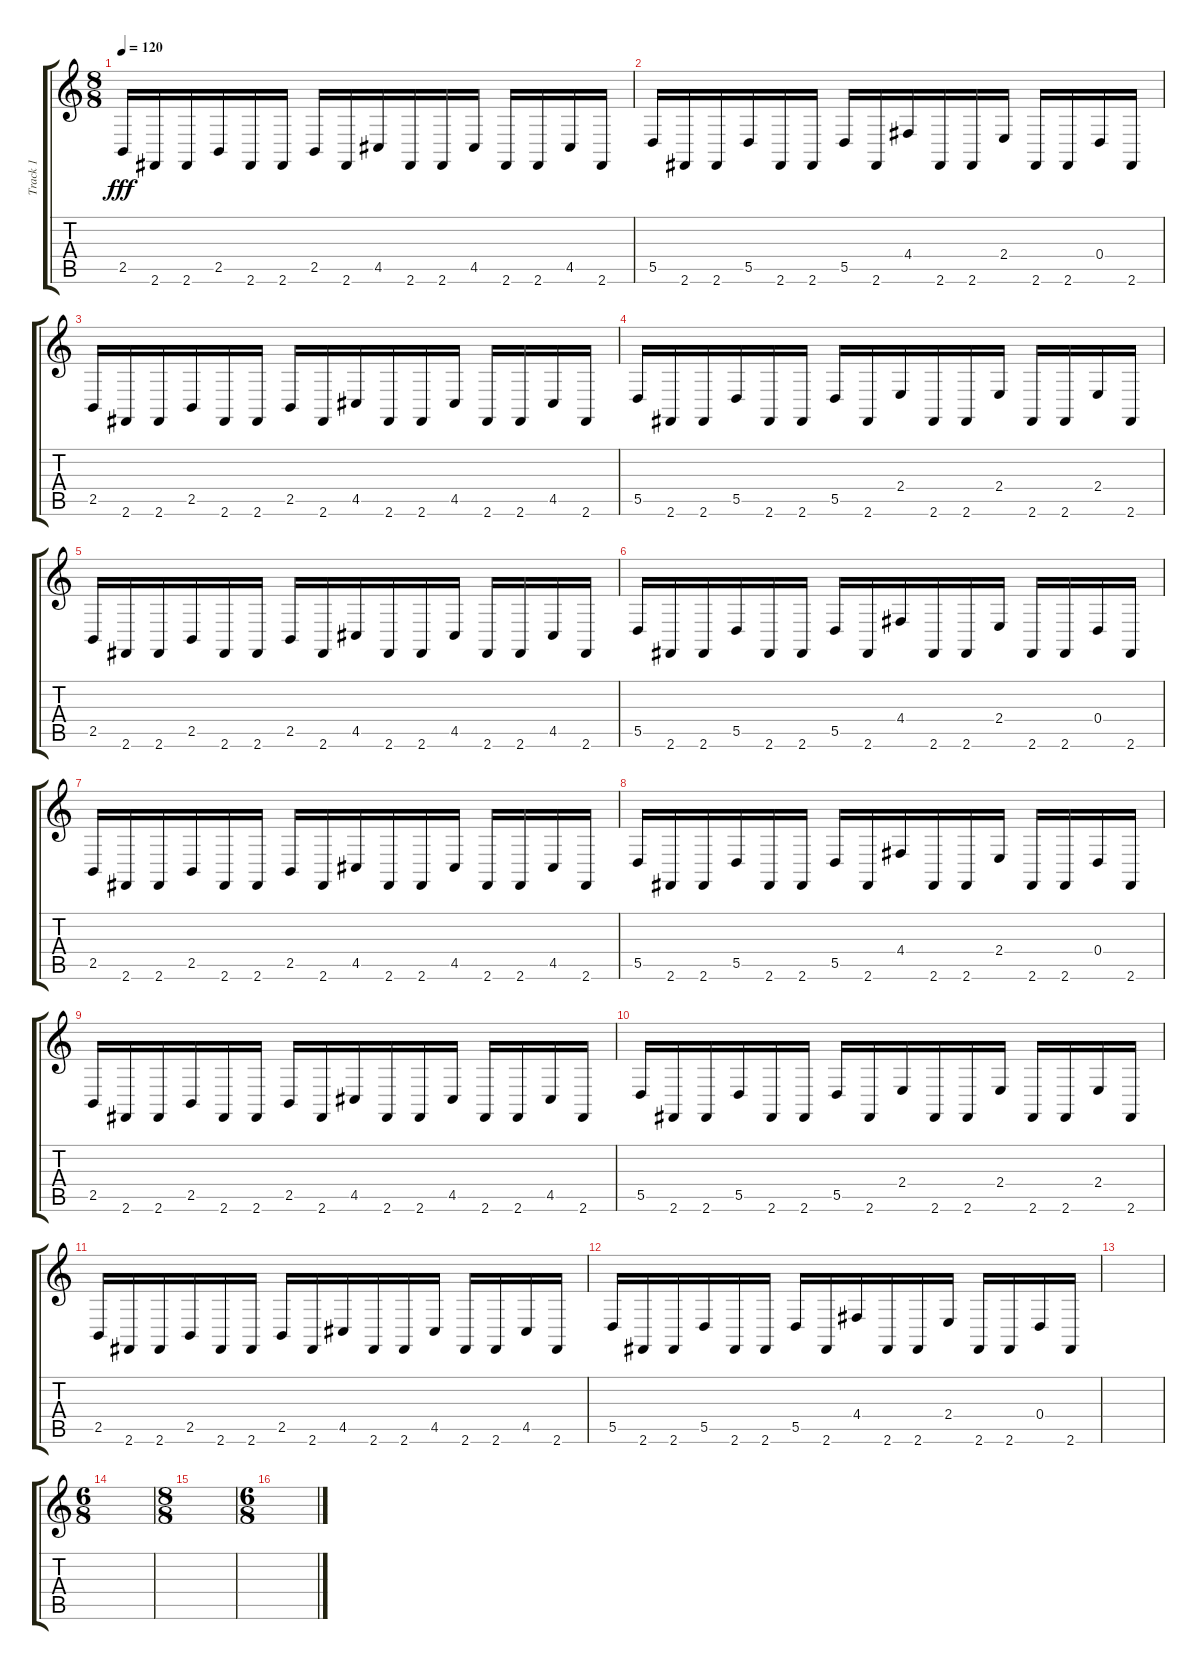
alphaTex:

\track ("Track 1" "Track 1") {instrument lead1square}
\staff {score tabs}
\tuning (E4 B3 G3 D3 A2 E2) {hide}
\ts (8 8)
\tempo 120
\clef g2
\ks c
2.5.16{dy fff} 2.6.16 2.6.16 2.5.16 2.6.16 2.6.16 2.5.16 2.6.16 4.5.16 2.6.16 2.6.16 4.5.16 2.6.16 2.6.16 4.5.16 2.6.16 |
5.5.16 2.6.16 2.6.16 5.5.16 2.6.16 2.6.16 5.5.16 2.6.16 4.4.16 2.6.16 2.6.16 2.4.16 2.6.16 2.6.16 0.4.16 2.6.16 |
2.5.16 2.6.16 2.6.16 2.5.16 2.6.16 2.6.16 2.5.16 2.6.16 4.5.16 2.6.16 2.6.16 4.5.16 2.6.16 2.6.16 4.5.16 2.6.16 |
5.5.16 2.6.16 2.6.16 5.5.16 2.6.16 2.6.16 5.5.16 2.6.16 2.4.16 2.6.16 2.6.16 2.4.16 2.6.16 2.6.16 2.4.16 2.6.16 |
2.5.16 2.6.16 2.6.16 2.5.16 2.6.16 2.6.16 2.5.16 2.6.16 4.5.16 2.6.16 2.6.16 4.5.16 2.6.16 2.6.16 4.5.16 2.6.16 |
5.5.16 2.6.16 2.6.16 5.5.16 2.6.16 2.6.16 5.5.16 2.6.16 4.4.16 2.6.16 2.6.16 2.4.16 2.6.16 2.6.16 0.4.16 2.6.16 |
2.5.16 2.6.16 2.6.16 2.5.16 2.6.16 2.6.16 2.5.16 2.6.16 4.5.16 2.6.16 2.6.16 4.5.16 2.6.16 2.6.16 4.5.16 2.6.16 |
5.5.16 2.6.16 2.6.16 5.5.16 2.6.16 2.6.16 5.5.16 2.6.16 4.4.16 2.6.16 2.6.16 2.4.16 2.6.16 2.6.16 0.4.16 2.6.16 |
2.5.16 2.6.16 2.6.16 2.5.16 2.6.16 2.6.16 2.5.16 2.6.16 4.5.16 2.6.16 2.6.16 4.5.16 2.6.16 2.6.16 4.5.16 2.6.16 |
5.5.16 2.6.16 2.6.16 5.5.16 2.6.16 2.6.16 5.5.16 2.6.16 2.4.16 2.6.16 2.6.16 2.4.16 2.6.16 2.6.16 2.4.16 2.6.16 |
2.5.16 2.6.16 2.6.16 2.5.16 2.6.16 2.6.16 2.5.16 2.6.16 4.5.16 2.6.16 2.6.16 4.5.16 2.6.16 2.6.16 4.5.16 2.6.16 |
5.5.16 2.6.16 2.6.16 5.5.16 2.6.16 2.6.16 5.5.16 2.6.16 4.4.16 2.6.16 2.6.16 2.4.16 2.6.16 2.6.16 0.4.16 2.6.16 |
|
\ts (6 8)
|
\ts (8 8)
|
\ts (6 8)
